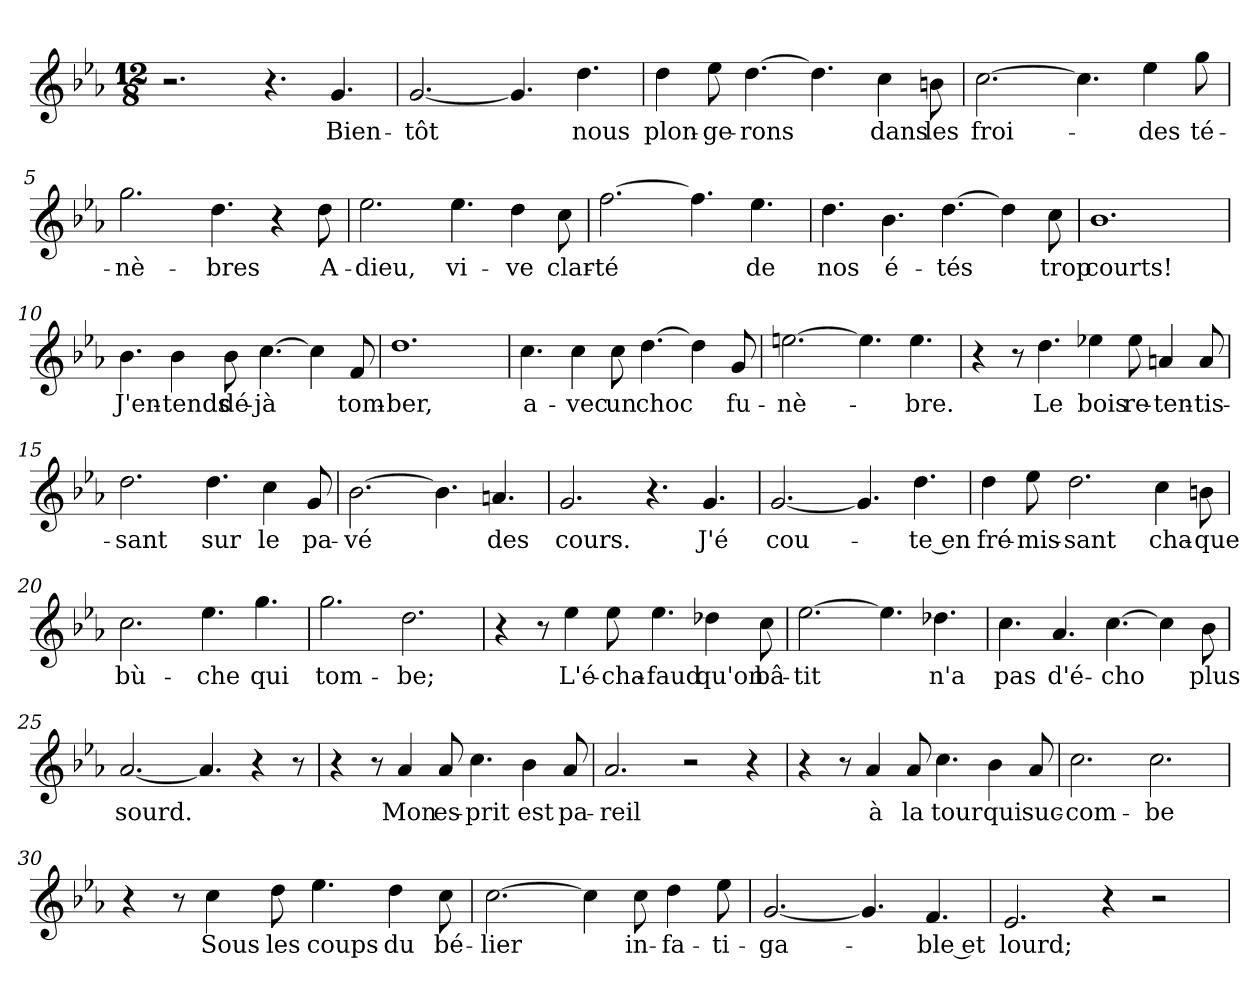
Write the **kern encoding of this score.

**kern	**text
*part1	*part1
*staff1	*staff1
*clefG2	*
*k[b-e-a-]	*
*M12/8	*
=1	=1
2.r	.
4.r	.
!	!LO:LY:b
4.g/	Bien-
=2	=2
!	!LO:LY:b
[2.g/	-tôt
4.g/]	.
!	!LO:LY:b
4.dd\	nous
=3	=3
!	!LO:LY:b
4dd\	plon-
!	!LO:LY:b
8ee-\	-ge-
!	!LO:LY:b
[4.dd\	-rons
4.dd\]	.
!	!LO:LY:b
4cc\	dans
!	!LO:LY:b
8bn\	les
=4	=4
!	!LO:LY:b
[2.cc\	froi-
4.cc\]	.
!	!LO:LY:b
4ee-\	-des
!	!LO:LY:b
8gg\	té-
=5	=5
!	!LO:LY:b
2.gg\	-nè-
!	!LO:LY:b
4.dd\	-bres
4r	.
!	!LO:LY:b
8dd\	A-
=6	=6
!	!LO:LY:b
2.ee-\	-dieu,
!	!LO:LY:b
4.ee-\	vi-
!	!LO:LY:b
4dd\	-ve
!	!LO:LY:b
8cc\	clar-
=7	=7
!	!LO:LY:b
[2.ff\	-té
4.ff\]	.
!	!LO:LY:b
4.ee-\	de
!!LO:LB:g=z
=8	=8
!	!LO:LY:b
4.dd\	nos
!	!LO:LY:b
4.b-\	é-
!	!LO:LY:b
[4.dd\	-tés
4dd\]	.
!	!LO:LY:b
8cc\	trop
=9	=9
!	!LO:LY:b
1.b-	courts!
=10	=10
!	!LO:LY:b
4.b-\	J'en-
!	!LO:LY:b
4b-\	-tends
!	!LO:LY:b
8b-\	dé-
!	!LO:LY:b
[4.cc\	-jà
4cc\]	.
!	!LO:LY:b
8f/	tom-
=11	=11
!	!LO:LY:b
1.dd	-ber,
=12	=12
!	!LO:LY:b
4.cc\	a-
!	!LO:LY:b
4cc\	-vec
!	!LO:LY:b
8cc\	un
!	!LO:LY:b
[4.dd\	choc
4dd\]	.
!	!LO:LY:b
8g/	fu-
=13	=13
!	!LO:LY:b
[2.een\	-nè-
4.ee\]	.
!	!LO:LY:b
4.ee\	-bre.
=14	=14
4r	.
8r	.
!	!LO:LY:b
4.dd\	Le
!	!LO:LY:b
4ee-X\	bois
!	!LO:LY:b
8ee-\	re-
!	!LO:LY:b
4an/	-ten-
!	!LO:LY:b
8a/	-tis-
!!LO:LB:g=z
=15	=15
!	!LO:LY:b
2.dd\	-sant
!	!LO:LY:b
4.dd\	sur
!	!LO:LY:b
4cc\	le
!	!LO:LY:b
8g/	pa-
=16	=16
!	!LO:LY:b
[2.b-\	-vé
4.b-\]	.
!	!LO:LY:b
4.an/	des
=17	=17
!	!LO:LY:b
2.g/	cours.
4.r	.
!	!LO:LY:b
4.g/	J'é
=18	=18
!	!LO:LY:b
[2.g/	cou-
4.g/]	.
!	!LO:LY:b
4.dd\	-te en
=19	=19
!	!LO:LY:b
4dd\	fré-
!	!LO:LY:b
8ee-\	-mis-
!	!LO:LY:b
2.dd\	-sant
!	!LO:LY:b
4cc\	cha-
!	!LO:LY:b
8bn\	-que
=20	=20
!	!LO:LY:b
2.cc\	bù-
!	!LO:LY:b
4.ee-\	-che
!	!LO:LY:b
4.gg\	qui
=21	=21
!	!LO:LY:b
2.gg\	tom-
!	!LO:LY:b
2.dd\	-be;
!!LO:LB:g=z
=22	=22
4r	.
8r	.
!	!LO:LY:b
4ee-\	L'é-
!	!LO:LY:b
8ee-\	-cha-
!	!LO:LY:b
4.ee-\	-faud
!	!LO:LY:b
4dd-X\	qu'on
!	!LO:LY:b
8cc\	bâ-
=23	=23
!	!LO:LY:b
[2.ee-\	-tit
4.ee-\]	.
!	!LO:LY:b
4.dd-X\	n'a
=24	=24
!	!LO:LY:b
4.cc\	pas
!	!LO:LY:b
4.a-/	d'é-
!	!LO:LY:b
[4.cc\	-cho
4cc\]	.
!	!LO:LY:b
8b-\	plus
=25	=25
!	!LO:LY:b
[2.a-/	sourd.
4.a-/]	.
4r	.
8r	.
=26	=26
4r	.
8r	.
!	!LO:LY:b
4a-/	Mon
!	!LO:LY:b
8a-/	es-
!	!LO:LY:b
4.cc\	-prit
!	!LO:LY:b
4b-\	est
!	!LO:LY:b
8a-/	pa-
=27	=27
!	!LO:LY:b
2.a-/	-reil
2r	.
4r	.
!!LO:LB:g=z
=28	=28
4r	.
8r	.
!	!LO:LY:b
4a-/	à
!	!LO:LY:b
8a-/	la
!	!LO:LY:b
4.cc\	tour
!	!LO:LY:b
4b-\	qui
!	!LO:LY:b
8a-/	suc-
=29	=29
!	!LO:LY:b
2.cc\	-com-
!	!LO:LY:b
2.cc\	-be
=30	=30
4r	.
8r	.
!	!LO:LY:b
4cc\	Sous
!	!LO:LY:b
8dd\	les
!	!LO:LY:b
4.ee-\	coups
!	!LO:LY:b
4dd\	du
!	!LO:LY:b
8cc\	bé-
=31	=31
!	!LO:LY:b
[2.cc\	-lier
4cc\]	.
!	!LO:LY:b
8cc\	in-
!	!LO:LY:b
4dd\	-fa-
!	!LO:LY:b
8ee-\	-ti-
=32	=32
!	!LO:LY:b
[2.g/	-ga-
4.g/]	.
!	!LO:LY:b
4.f/	-ble et
=33	=33
!	!LO:LY:b
2.e-/	lourd;
4r	.
2r	.
=	=
*-	*-
